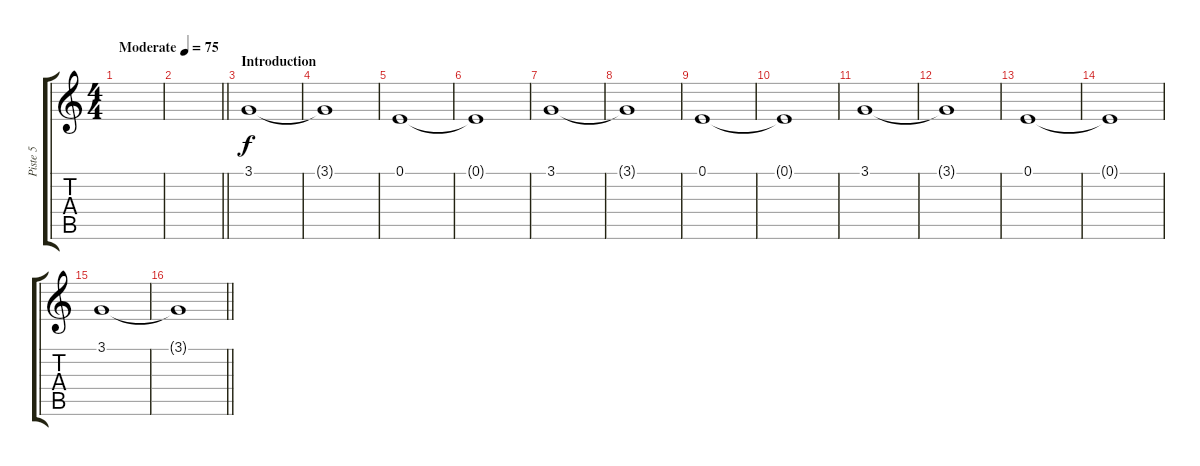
\track ("Piste 5" "Piste 5") {instrument stringensemble1}
\staff {score tabs}
\tuning (E4 B3 G3 D3 A2 E2) {hide}
\ts (4 4)
\tempo (75 "Moderate")
\clef g2
\ks c
|
\barLineRight lightlight
|
\section ("" "Introduction")
3.1.1 |
3.1{t}.1 |
0.1.1 |
0.1{t}.1 |
3.1.1 |
3.1{t}.1 |
0.1.1 |
0.1{t}.1 |
3.1.1 |
3.1{t}.1 |
0.1.1 |
0.1{t}.1 |
3.1.1 |
\barLineRight lightlight
3.1{t}.1
